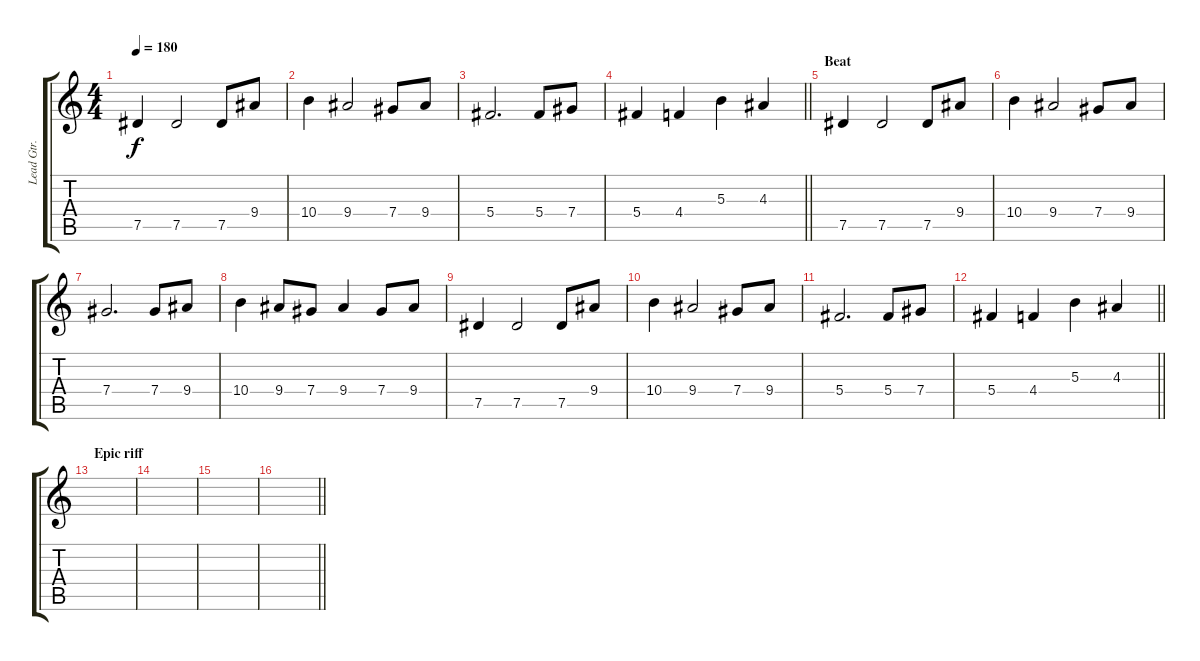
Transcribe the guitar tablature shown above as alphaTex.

\track ("Lead Gtr." "Lead Gtr.") {instrument distortionguitar}
\staff {score tabs}
\tuning (Eb4 Bb3 Gb3 Db3 Ab2 Eb2) {hide}
\ts (4 4)
\tempo 180
\clef g2
\ks c
7.5.4{dy f} 7.5.2 7.5.8 9.4.8 |
10.4.4 9.4.2 7.4.8 9.4.8 |
5.4.2{d} 5.4.8 7.4.8 |
\barLineRight lightlight
5.4.4 4.4.4 5.3.4 4.3.4 |
\section ("" "Beat")
7.5.4 7.5.2 7.5.8 9.4.8 |
10.4.4 9.4.2 7.4.8 9.4.8 |
7.4.2{d} 7.4.8 9.4.8 |
10.4.4 9.4.8 7.4.8 9.4.4 7.4.8 9.4.8 |
7.5.4 7.5.2 7.5.8 9.4.8 |
10.4.4 9.4.2 7.4.8 9.4.8 |
5.4.2{d} 5.4.8 7.4.8 |
\barLineRight lightlight
5.4.4 4.4.4 5.3.4 4.3.4 |
\section ("" "Epic riff")
|
|
|
\barLineRight lightlight
